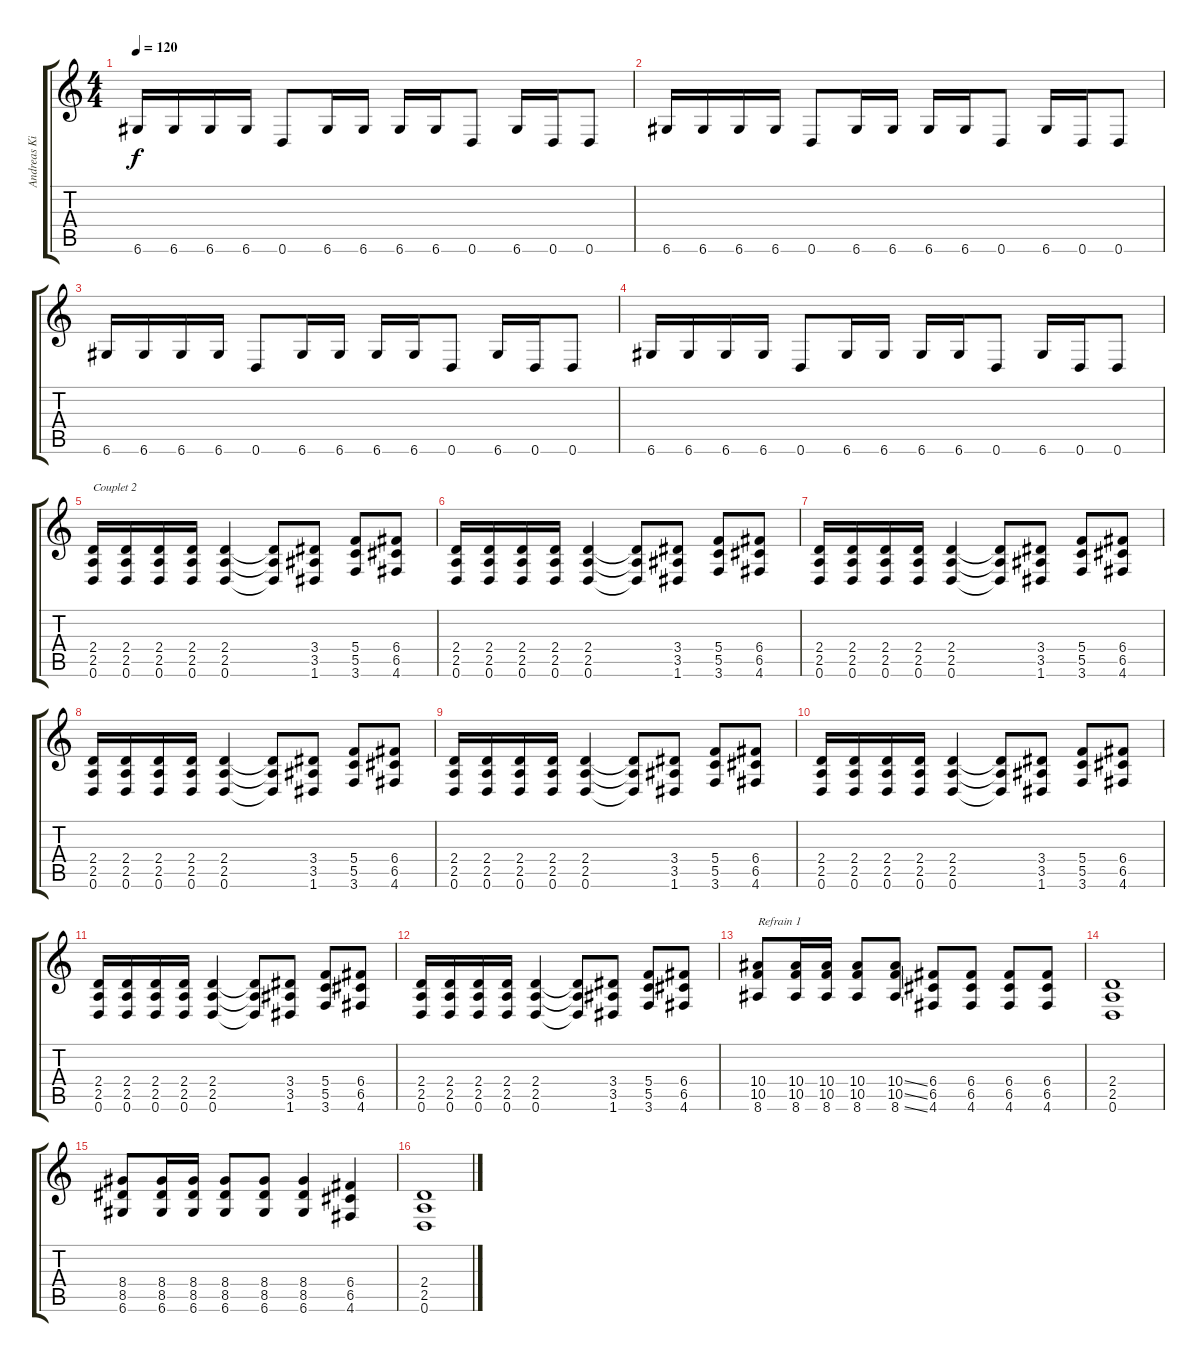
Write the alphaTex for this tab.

\track ("Andreas Kisser" "Andreas Ki") {instrument distortionguitar}
\staff {score tabs}
\tuning (D4 A3 F3 C3 G2 D2) {hide}
\ts (4 4)
\tempo 120
\clef g2
\ks c
6.6.16{dy f} 6.6.16 6.6.16 6.6.16 0.6.8 6.6.16 6.6.16 6.6.16 6.6.16 0.6.8 6.6.16 0.6.16 0.6.8 |
6.6.16 6.6.16 6.6.16 6.6.16 0.6.8 6.6.16 6.6.16 6.6.16 6.6.16 0.6.8 6.6.16 0.6.16 0.6.8 |
6.6.16 6.6.16 6.6.16 6.6.16 0.6.8 6.6.16 6.6.16 6.6.16 6.6.16 0.6.8 6.6.16 0.6.16 0.6.8 |
6.6.16 6.6.16 6.6.16 6.6.16 0.6.8 6.6.16 6.6.16 6.6.16 6.6.16 0.6.8 6.6.16 0.6.16 0.6.8 |
(2.4 2.5 0.6).16{txt "Couplet 2"} (2.4 2.5 0.6).16 (2.4 2.5 0.6).16 (2.4 2.5 0.6).16 (2.4 2.5 0.6).4 (2.4{t} 2.5{t} 0.6{t}).8 (3.4 3.5 1.6).8 (5.4 5.5 3.6).8 (6.4 6.5 4.6).8 |
(2.4 2.5 0.6).16 (2.4 2.5 0.6).16 (2.4 2.5 0.6).16 (2.4 2.5 0.6).16 (2.4 2.5 0.6).4 (2.4{t} 2.5{t} 0.6{t}).8 (3.4 3.5 1.6).8 (5.4 5.5 3.6).8 (6.4 6.5 4.6).8 |
(2.4 2.5 0.6).16 (2.4 2.5 0.6).16 (2.4 2.5 0.6).16 (2.4 2.5 0.6).16 (2.4 2.5 0.6).4 (2.4{t} 2.5{t} 0.6{t}).8 (3.4 3.5 1.6).8 (5.4 5.5 3.6).8 (6.4 6.5 4.6).8 |
(2.4 2.5 0.6).16 (2.4 2.5 0.6).16 (2.4 2.5 0.6).16 (2.4 2.5 0.6).16 (2.4 2.5 0.6).4 (2.4{t} 2.5{t} 0.6{t}).8 (3.4 3.5 1.6).8 (5.4 5.5 3.6).8 (6.4 6.5 4.6).8 |
(2.4 2.5 0.6).16 (2.4 2.5 0.6).16 (2.4 2.5 0.6).16 (2.4 2.5 0.6).16 (2.4 2.5 0.6).4 (2.4{t} 2.5{t} 0.6{t}).8 (3.4 3.5 1.6).8 (5.4 5.5 3.6).8 (6.4 6.5 4.6).8 |
(2.4 2.5 0.6).16 (2.4 2.5 0.6).16 (2.4 2.5 0.6).16 (2.4 2.5 0.6).16 (2.4 2.5 0.6).4 (2.4{t} 2.5{t} 0.6{t}).8 (3.4 3.5 1.6).8 (5.4 5.5 3.6).8 (6.4 6.5 4.6).8 |
(2.4 2.5 0.6).16 (2.4 2.5 0.6).16 (2.4 2.5 0.6).16 (2.4 2.5 0.6).16 (2.4 2.5 0.6).4 (2.4{t} 2.5{t} 0.6{t}).8 (3.4 3.5 1.6).8 (5.4 5.5 3.6).8 (6.4 6.5 4.6).8 |
(2.4 2.5 0.6).16 (2.4 2.5 0.6).16 (2.4 2.5 0.6).16 (2.4 2.5 0.6).16 (2.4 2.5 0.6).4 (2.4{t} 2.5{t} 0.6{t}).8 (3.4 3.5 1.6).8 (5.4 5.5 3.6).8 (6.4 6.5 4.6).8 |
(10.4 10.5 8.6).8{txt "Refrain 1"} (10.4 10.5 8.6).16 (10.4 10.5 8.6).16 (10.4 10.5 8.6).8 (10.4{ss} 10.5{ss} 8.6{ss}).8 (6.4 6.5 4.6).8 (6.4 6.5 4.6).8 (6.4 6.5 4.6).8 (6.4 6.5 4.6).8 |
(2.4 2.5 0.6).1 |
(8.4 8.5 6.6).8 (8.4 8.5 6.6).16 (8.4 8.5 6.6).16 (8.4 8.5 6.6).8 (8.4 8.5 6.6).8 (8.4 8.5 6.6).4 (6.4 6.5 4.6).4 |
(2.4 2.5 0.6).1
